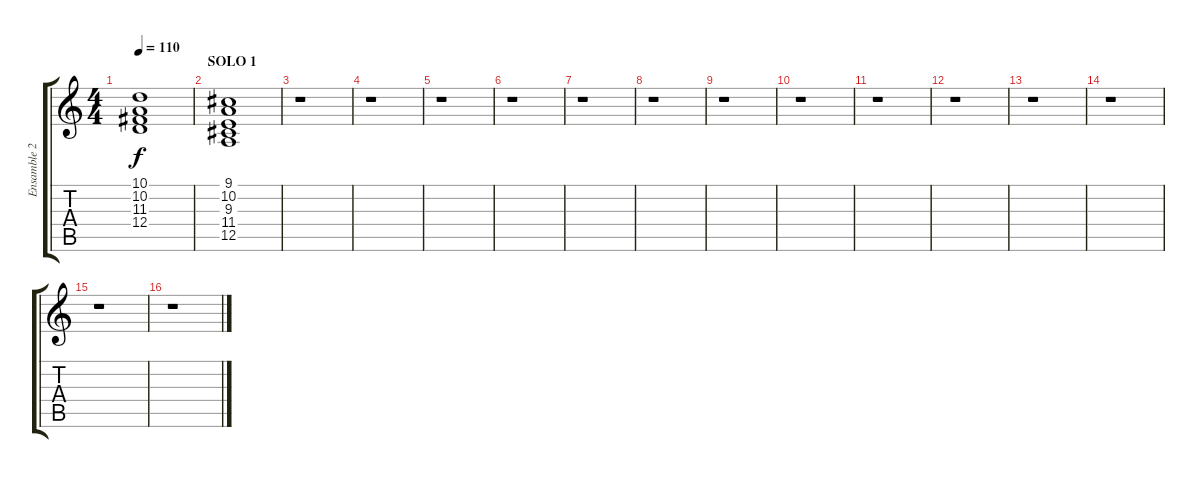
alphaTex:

\track ("Ensamble 2" "Ensamble 2") {instrument synthstrings1}
\staff {score tabs}
\tuning (E4 B3 G3 D3 A2 E2) {hide}
\ts (4 4)
\tempo 110
\clef g2
\ks c
(10.1 10.2 11.3 12.4).1{dy f} |
\section ("" "SOLO 1")
(9.1 10.2 9.3 11.4 12.5).1 |
r.1 |
r.1 |
r.1 |
r.1 |
r.1 |
r.1 |
r.1 |
r.1 |
r.1 |
r.1 |
r.1 |
r.1 |
r.1 |
r.1
